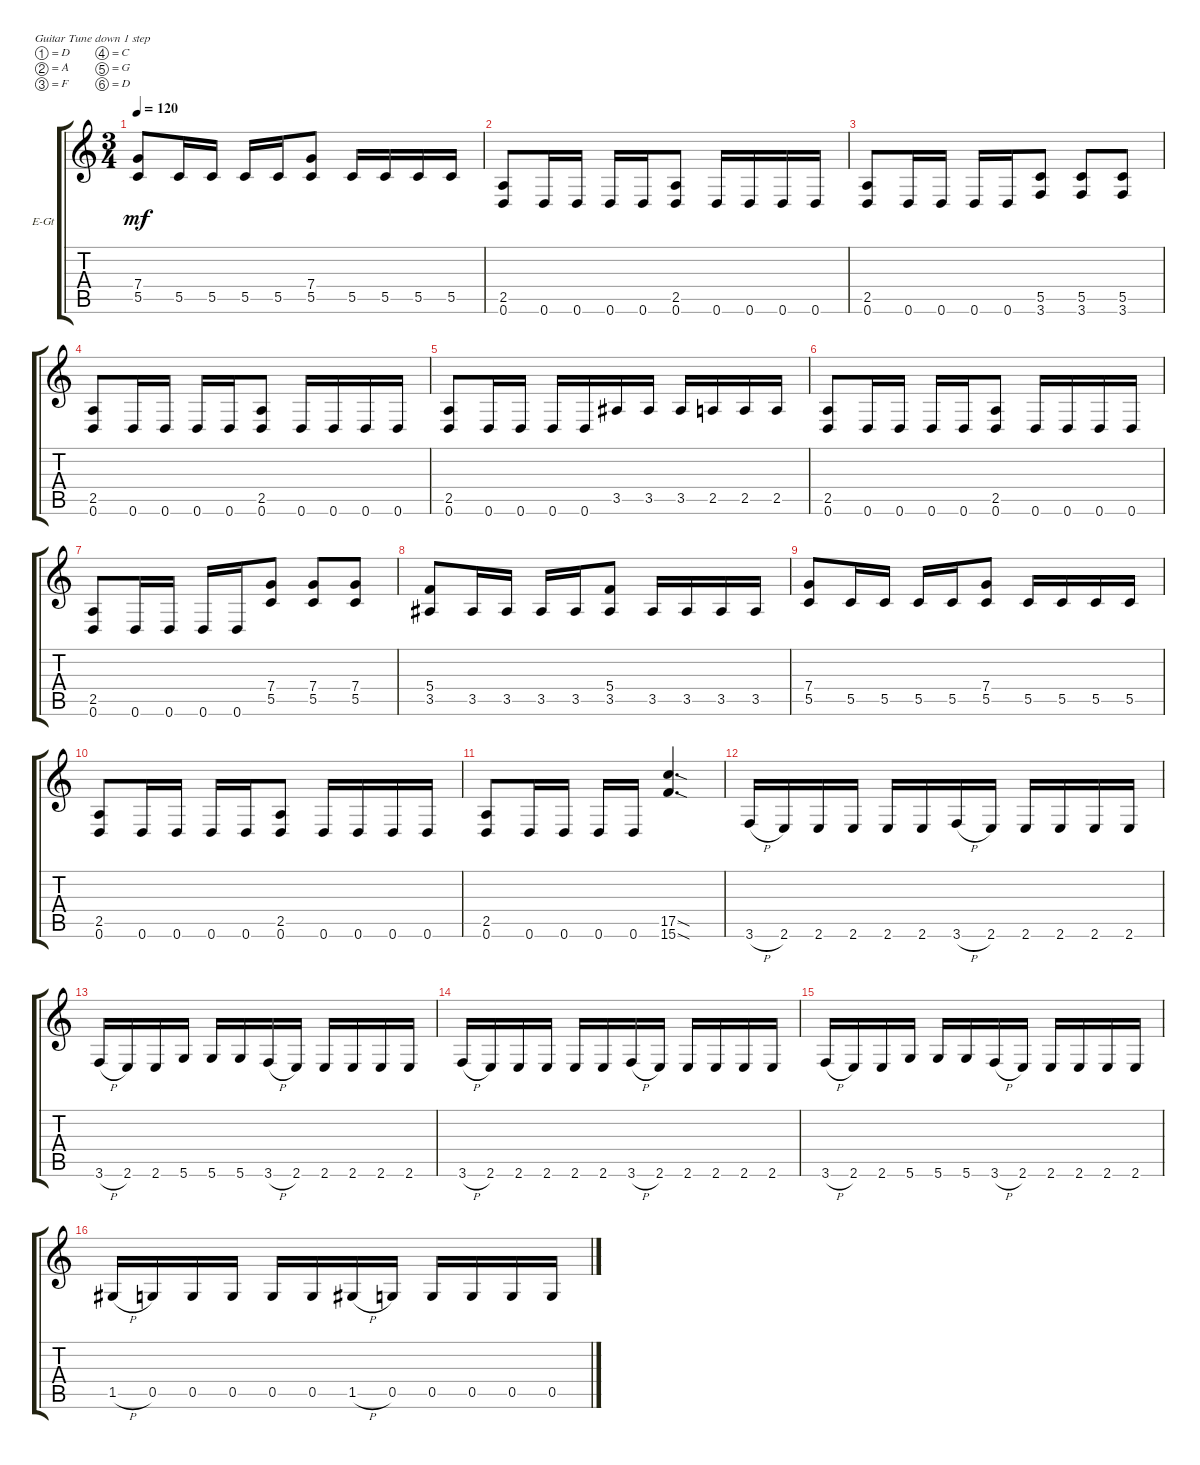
\defaultSystemsLayout 4
\bracketExtendMode groupsimilarinstruments
\firstSystemTrackNameOrientation horizontal
\otherSystemsTrackNameOrientation horizontal
\track ("Henrik Olsson" "E-Gt") {instrument distortionguitar}
\staff {score tabs}
\tuning (D4 A3 F3 C3 G2 D2)
\ts (3 4)
\tempo 120
\clef g2
\ks c
(5.5 7.4).8{dy mf} 5.5.16 5.5.16 5.5.16 5.5.16 (5.5 7.4).8 5.5.16 5.5.16 5.5.16 5.5.16 |
(0.6 2.5).8 0.6.16 0.6.16 0.6.16 0.6.16 (0.6 2.5).8 0.6.16 0.6.16 0.6.16 0.6.16 |
(0.6 2.5).8 0.6.16 0.6.16 0.6.16 0.6.16 (3.6 5.5).8 (3.6 5.5).8 (3.6 5.5).8 |
(0.6 2.5).8 0.6.16 0.6.16 0.6.16 0.6.16 (0.6 2.5).8 0.6.16 0.6.16 0.6.16 0.6.16 |
(0.6 2.5).8 0.6.16 0.6.16 0.6.16 0.6.16 3.5.16 3.5.16 3.5.16 2.5.16 2.5.16 2.5.16 |
(0.6 2.5).8 0.6.16 0.6.16 0.6.16 0.6.16 (0.6 2.5).8 0.6.16 0.6.16 0.6.16 0.6.16 |
(0.6 2.5).8 0.6.16 0.6.16 0.6.16 0.6.16 (5.5 7.4).8 (5.5 7.4).8 (5.5 7.4).8 |
(3.5 5.4).8 3.5.16 3.5.16 3.5.16 3.5.16 (3.5 5.4).8 3.5.16 3.5.16 3.5.16 3.5.16 |
(5.5 7.4).8 5.5.16 5.5.16 5.5.16 5.5.16 (5.5 7.4).8 5.5.16 5.5.16 5.5.16 5.5.16 |
(0.6 2.5).8 0.6.16 0.6.16 0.6.16 0.6.16 (0.6 2.5).8 0.6.16 0.6.16 0.6.16 0.6.16 |
(0.6 2.5).8 0.6.16 0.6.16 0.6.16 0.6.16 (15.6{sod} 17.5{sod}).4{d} |
3.6{h}.16 2.6.16 2.6.16 2.6.16 2.6.16 2.6.16 3.6{h}.16 2.6.16 2.6.16 2.6.16 2.6.16 2.6.16 |
3.6{h}.16 2.6.16 2.6.16 5.6.16 5.6.16 5.6.16 3.6{h}.16 2.6.16 2.6.16 2.6.16 2.6.16 2.6.16 |
3.6{h}.16 2.6.16 2.6.16 2.6.16 2.6.16 2.6.16 3.6{h}.16 2.6.16 2.6.16 2.6.16 2.6.16 2.6.16 |
3.6{h}.16 2.6.16 2.6.16 5.6.16 5.6.16 5.6.16 3.6{h}.16 2.6.16 2.6.16 2.6.16 2.6.16 2.6.16 |
1.5{h}.16 0.5.16 0.5.16 0.5.16 0.5.16 0.5.16 1.5{h}.16 0.5.16 0.5.16 0.5.16 0.5.16 0.5.16
